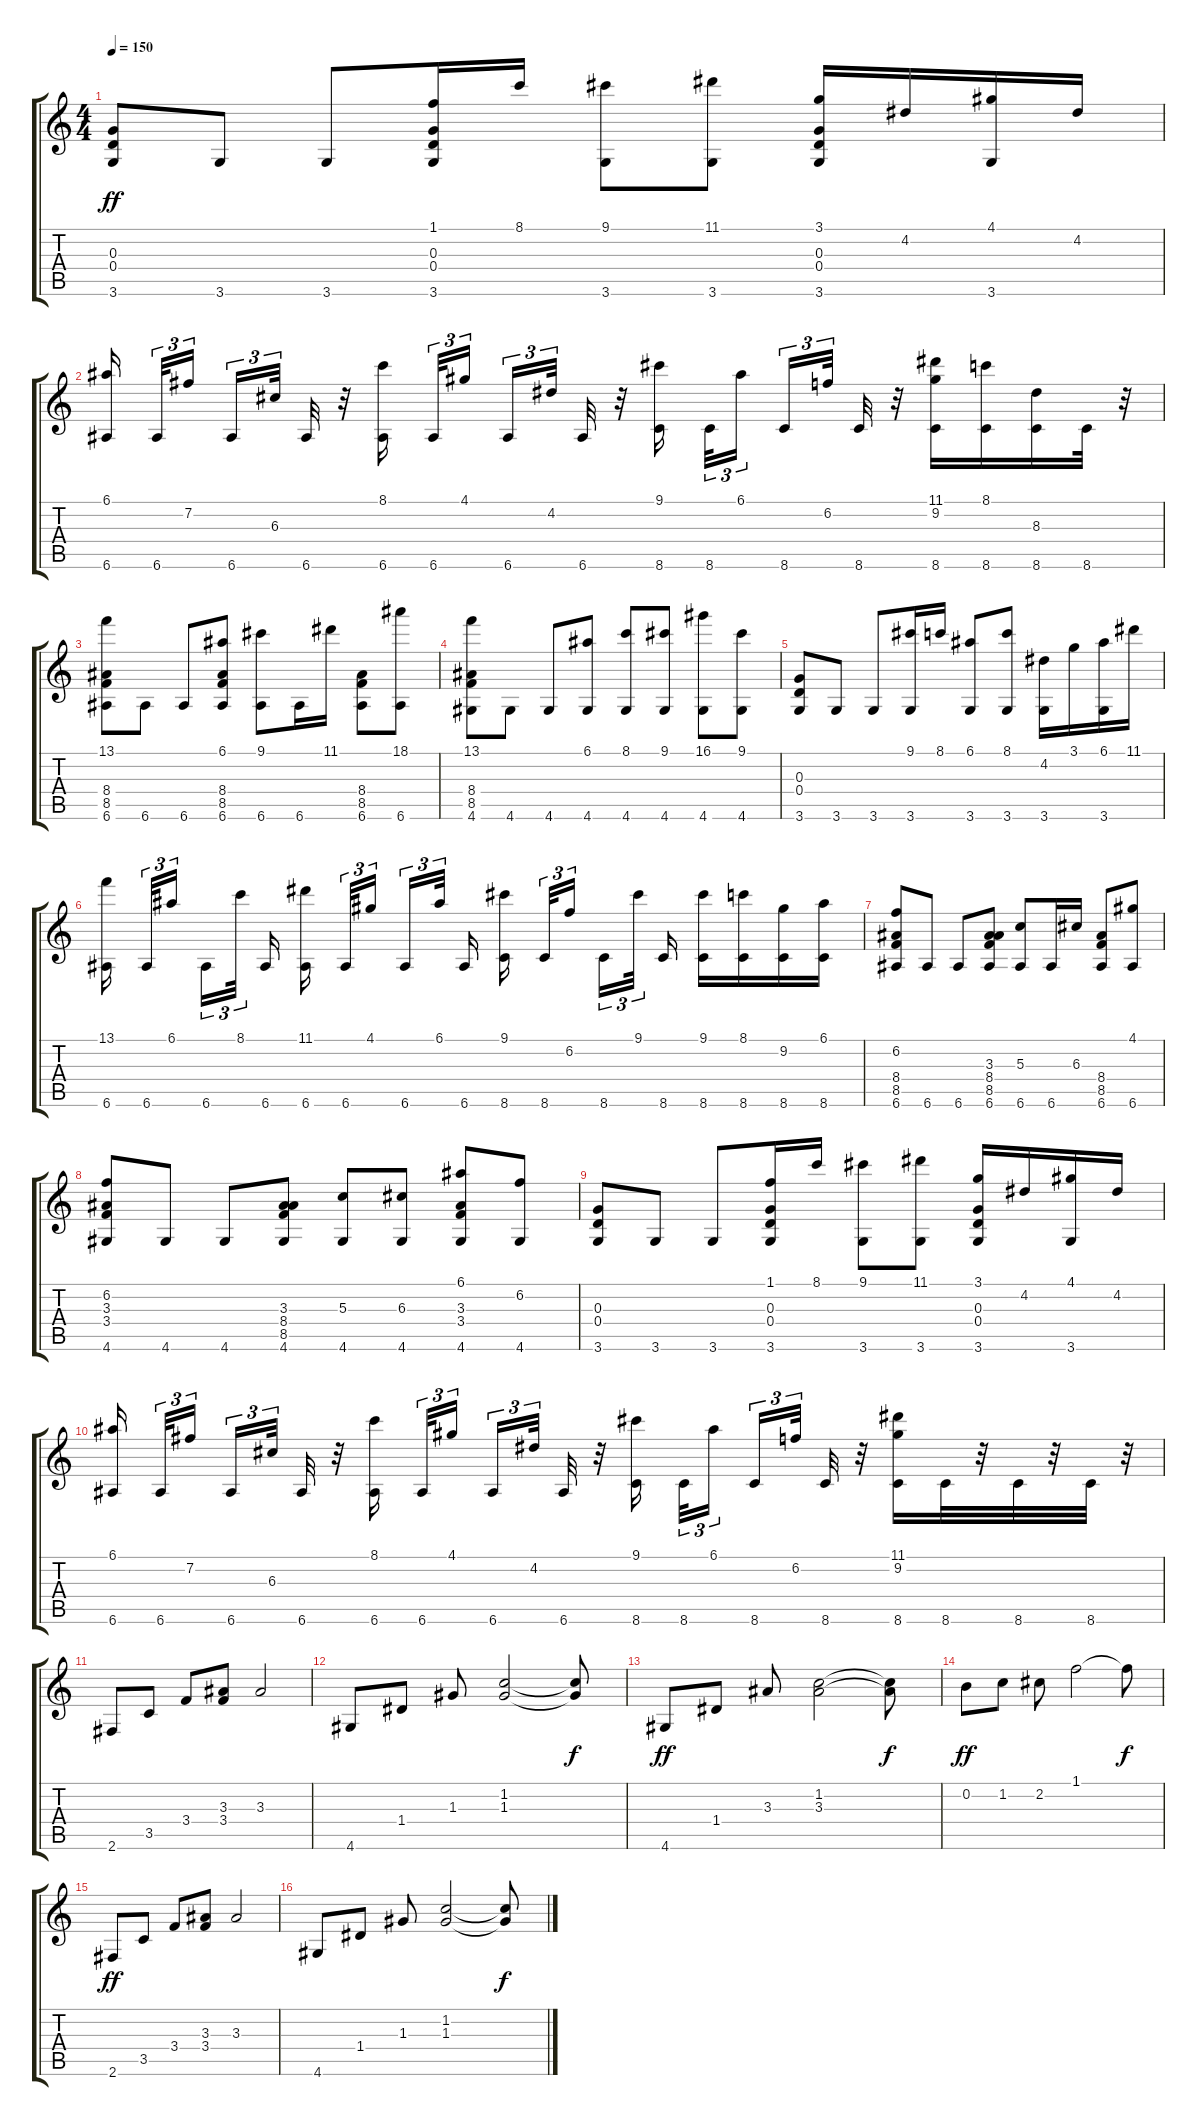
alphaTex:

\track "" {instrument distortionguitar}
\staff {score tabs}
\tuning (E4 B3 G3 D3 A2 E2) {hide}
\ts (4 4)
\tempo 150
\clef g2
\ks c
(0.3 0.4 3.6).8{dy ff} 3.6.8 3.6.8 (1.1 0.3 0.4 3.6).16 8.1.16 (9.1 3.6).8 (11.1 3.6).8 (3.1 0.3 0.4 3.6).16 4.2.16 (4.1 3.6).16 4.2.16 |
(6.1 6.6).16{beam splitsecondary} 6.6.32{tu (3 2)} 7.2.16{tu (3 2) beam splitsecondary} 6.6.16{tu (3 2)} 6.3.32{tu (3 2)} 6.6.32 r.32 (8.1 6.6).16{beam splitsecondary} 6.6.32{tu (3 2)} 4.1.16{tu (3 2) beam splitsecondary} 6.6.16{tu (3 2)} 4.2.32{tu (3 2)} 6.6.32 r.32 (9.1 8.6).16{beam splitsecondary} 8.6.32{tu (3 2)} 6.1.16{tu (3 2) beam splitsecondary} 8.6.16{tu (3 2)} 6.2.32{tu (3 2)} 8.6.32 r.32 (11.1 9.2 8.6).16 (8.1 8.6).16 (8.3 8.6).16 8.6.32 r.32 |
(13.1 8.4 8.5 6.6).8 6.6.8 6.6.8 (6.1 8.4 8.5 6.6).8 (9.1 6.6).8 6.6.16 11.1.16 (8.4 8.5 6.6).8 (18.1 6.6).8 |
(13.1 8.4 8.5 4.6).8 4.6.8 4.6.8 (6.1 4.6).8 (8.1 4.6).8 (9.1 4.6).8 (16.1 4.6).8 (9.1 4.6).8 |
(0.3 0.4 3.6).8 3.6.8 3.6.8 (9.1 3.6).16 8.1.16 (6.1 3.6).8 (8.1 3.6).8 (4.2 3.6).16 3.1.16 (6.1 3.6).16 11.1.16 |
(13.1 6.6).16{beam splitsecondary} 6.6.32{tu (3 2)} 6.1.16{tu (3 2) beam splitsecondary} 6.6.16{tu (3 2)} 8.1.32{tu (3 2) beam splitsecondary} 6.6.16 (11.1 6.6).16{beam splitsecondary} 6.6.32{tu (3 2)} 4.1.16{tu (3 2) beam splitsecondary} 6.6.16{tu (3 2)} 6.1.32{tu (3 2) beam splitsecondary} 6.6.16 (9.1 8.6).16{beam splitsecondary} 8.6.32{tu (3 2)} 6.2.16{tu (3 2) beam splitsecondary} 8.6.16{tu (3 2)} 9.1.32{tu (3 2) beam splitsecondary} 8.6.16 (9.1 8.6).16 (8.1 8.6).16 (9.2 8.6).16 (6.1 8.6).16 |
(6.2 8.4 8.5 6.6).8 6.6.8 6.6.8 (3.3 8.4 8.5 6.6).8 (5.3 6.6).8 6.6.16 6.3.16 (8.4 8.5 6.6).8 (4.1 6.6).8 |
(6.2 3.3 3.4 4.6).8 4.6.8 4.6.8 (3.3 8.4 8.5 4.6).8 (5.3 4.6).8 (6.3 4.6).8 (6.1 3.3 3.4 4.6).8 (6.2 4.6).8 |
(0.3 0.4 3.6).8 3.6.8 3.6.8 (1.1 0.3 0.4 3.6).16 8.1.16 (9.1 3.6).8 (11.1 3.6).8 (3.1 0.3 0.4 3.6).16 4.2.16 (4.1 3.6).16 4.2.16 |
(6.1 6.6).16{beam splitsecondary} 6.6.32{tu (3 2)} 7.2.16{tu (3 2) beam splitsecondary} 6.6.16{tu (3 2)} 6.3.32{tu (3 2)} 6.6.32 r.32 (8.1 6.6).16{beam splitsecondary} 6.6.32{tu (3 2)} 4.1.16{tu (3 2) beam splitsecondary} 6.6.16{tu (3 2)} 4.2.32{tu (3 2)} 6.6.32 r.32 (9.1 8.6).16{beam splitsecondary} 8.6.32{tu (3 2)} 6.1.16{tu (3 2) beam splitsecondary} 8.6.16{tu (3 2)} 6.2.32{tu (3 2)} 8.6.32 r.32 (11.1 9.2 8.6).16 8.6.32 r.32 8.6.32 r.32 8.6.32 r.32 |
2.6.8 3.5.8 3.4.8 (3.3 3.4).8 3.3.2 |
4.6.8 1.4.8 1.3.8 (1.2 1.3).2 (1.2{t} 1.3{t}).8{dy f} |
4.6.8{dy ff} 1.4.8 3.3.8 (1.2 3.3).2 (1.2{t} 3.3{t}).8{dy f} |
0.2.8{dy ff} 1.2.8 2.2.8 1.1.2 1.1{t}.8{dy f} |
2.6.8{dy ff} 3.5.8 3.4.8 (3.3 3.4).8 3.3.2 |
4.6.8 1.4.8 1.3.8 (1.2 1.3).2 (1.2{t} 1.3{t}).8{dy f}
